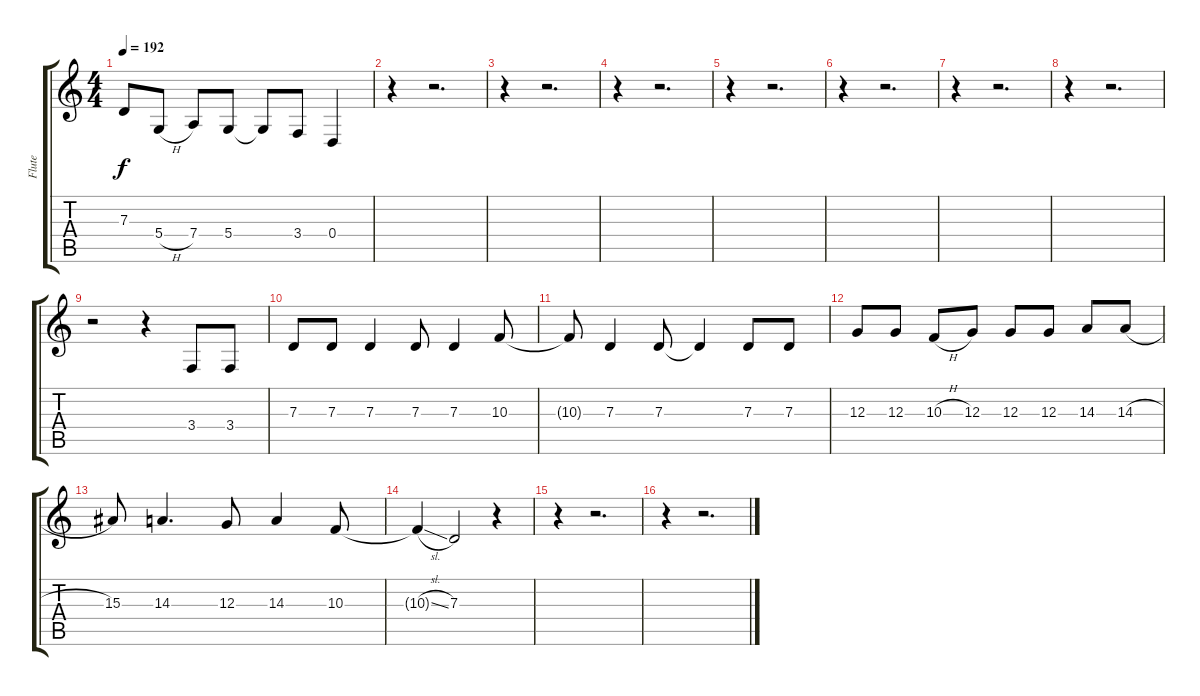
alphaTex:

\track ("Flute" "Flute") {instrument flute}
\staff {score tabs}
\tuning (E4 B3 G3 D3 A2 E2) {hide}
\ts (4 4)
\tempo 192
\clef g2
\ks c
7.3{t}.8{dy f} 5.4{h}.8 7.4.8 5.4.8 5.4{t}.8 3.4.8 0.4.4 |
r.4 r.2{d} |
r.4 r.2{d} |
r.4 r.2{d} |
r.4 r.2{d} |
r.4 r.2{d} |
r.4 r.2{d} |
r.4 r.2{d} |
r.2 r.4 3.4.8 3.4.8 |
7.3.8 7.3.8 7.3.4 7.3.8 7.3.4 10.3.8 |
10.3{t}.8 7.3.4 7.3.8 7.3{t}.4 7.3.8 7.3.8 |
12.3.8 12.3.8 10.3{h}.8 12.3.8 12.3.8 12.3.8 14.3.8 14.3{h}.8 |
15.3.8 14.3.4{d} 12.3.8 14.3.4 10.3.8 |
10.3{sl t}.4 7.3.2 r.4 |
r.4 r.2{d} |
r.4 r.2{d}
